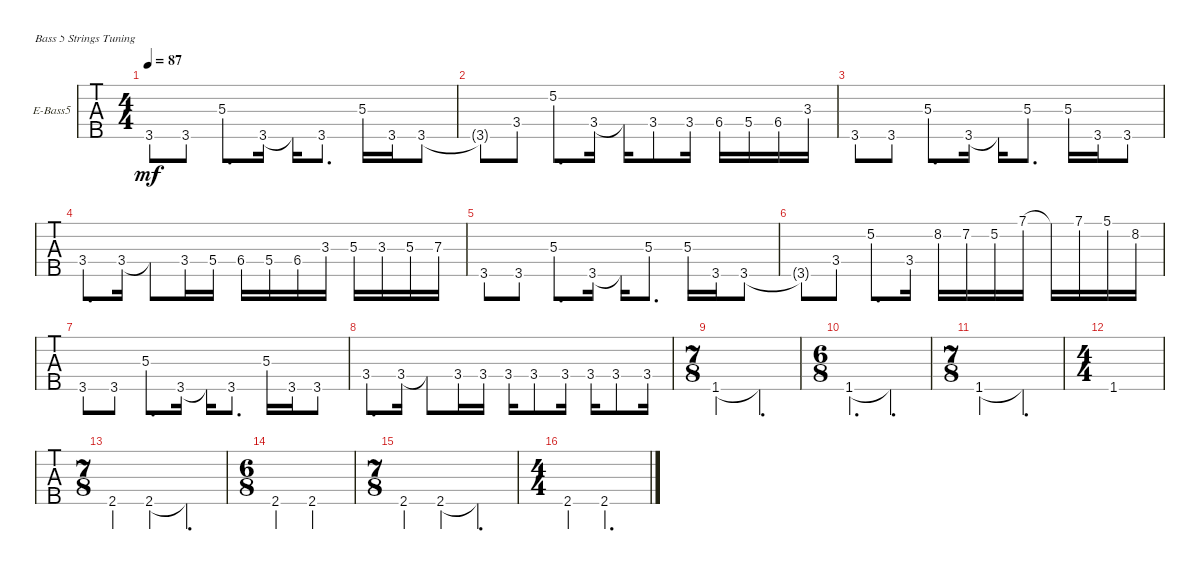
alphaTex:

\defaultSystemsLayout 4
\bracketExtendMode groupsimilarinstruments
\firstSystemTrackNameOrientation horizontal
\otherSystemsTrackNameOrientation horizontal
\track ("Electric Bass" "E-Bass5") {instrument electricbassfinger}
\staff {tabs}
\tuning (G2 D2 A1 E1 B0)
\ts (4 4)
\tempo 87
\clef f4
\ks c
3.5.8{dy mf} 3.5.8 5.3.8{d} 3.5.16 3.5{t}.16 3.5.8{d} 5.3.16 3.5.16 3.5.8 |
3.5{t}.8 3.4.8 5.2.8{d} 3.4.16 3.4{t}.16 3.4.8 3.4.16 6.4.16 5.4.16 6.4.16 3.3.16 |
3.5.8 3.5.8 5.3.8{d} 3.5.16 3.5{t}.16 5.3.8{d} 5.3.16 3.5.16 3.5.8 |
3.4.8{d} 3.4.16 3.4{t}.8 3.4.16 5.4.16 6.4.16 5.4.16 6.4.16 3.3.16 5.3.16 3.3.16 5.3.16 7.3.16 |
3.5.8 3.5.8 5.3.8{d} 3.5.16 3.5{t}.16 5.3.8{d} 5.3.16 3.5.16 3.5.8 |
3.5{t}.8 3.4.8 5.2.8{d} 3.4.16 8.2.16 7.2.16 5.2.16 7.1.16 7.1{t}.16 7.1.16 5.1.16 8.2.16 |
3.5.8 3.5.8 5.3.8{d} 3.5.16 3.5{t}.16 3.5.8{d} 5.3.16 3.5.16 3.5.8 |
3.4.8{d} 3.4.16 3.4{t}.8 3.4.16 3.4.16 3.4.16 3.4.8 3.4.16 3.4.16 3.4.8 3.4.16 |
\ts (7 8)
1.5.2 1.5{t}.4{d} |
\ts (6 8)
1.5.4{d} 1.5{t}.4{d} |
\ts (7 8)
1.5.2 1.5{t}.4{d} |
\ts (4 4)
1.5.1 |
\ts (7 8)
2.5.4 2.5.4 2.5{t}.4{d} |
\ts (6 8)
2.5.4 2.5.2 |
\ts (7 8)
2.5.4 2.5.4 2.5{t}.4{d} |
\ts (4 4)
2.5.4 2.5.2{d}
